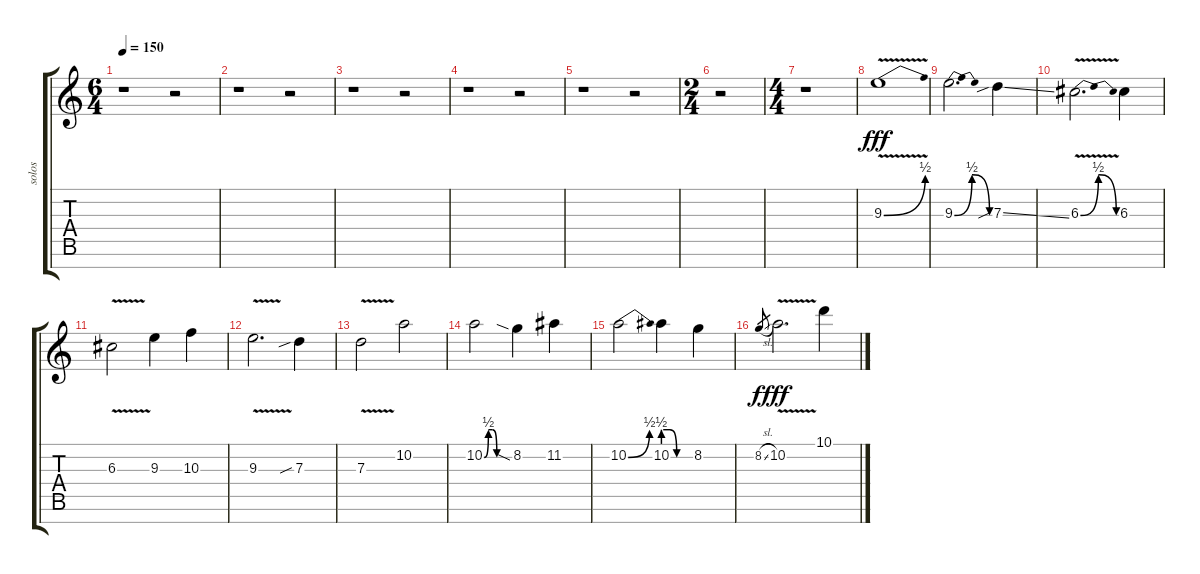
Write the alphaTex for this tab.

\track ("solos" "solos") {instrument distortionguitar}
\staff {score tabs}
\tuning (E4 B3 G3 D3 A2 E2 B1) {hide}
\ts (6 4)
\tempo 150
\clef g2
\ks c
r.1{dy fff} r.2 |
r.1 r.2 |
r.1 r.2 |
r.1 r.2 |
r.1 r.2 |
\ts (2 4)
r.2 |
\ts (4 4)
r.1 |
9.3{be (bend 0 0 60 2) v}.1 |
9.3{be (bendrelease 0 0 15 2 40 2 60 0)}.2{d} 7.3{sib ss}.4 |
6.3{be (bendrelease 0 0 15 2 45 2 60 0) v}.2{d} 6.3.4 |
6.3{v}.2 9.3.4 10.3.4 |
9.3{v}.2{d} 7.3{sib}.4 |
7.3{v}.2 10.2.2 |
10.2{be (custom 0 0 10 2 20 2 30 0 60 0)}.2 8.2{sia}.4 11.2.4 |
10.2{be (bend 0 0 60 2)}.2 10.2{be (custom 0 2 15 2 30 0 60 0)}.4 8.2.4 |
8.2{sl}.8{gr dy f} 10.2{v}.2{d dy fff} 10.1.4
